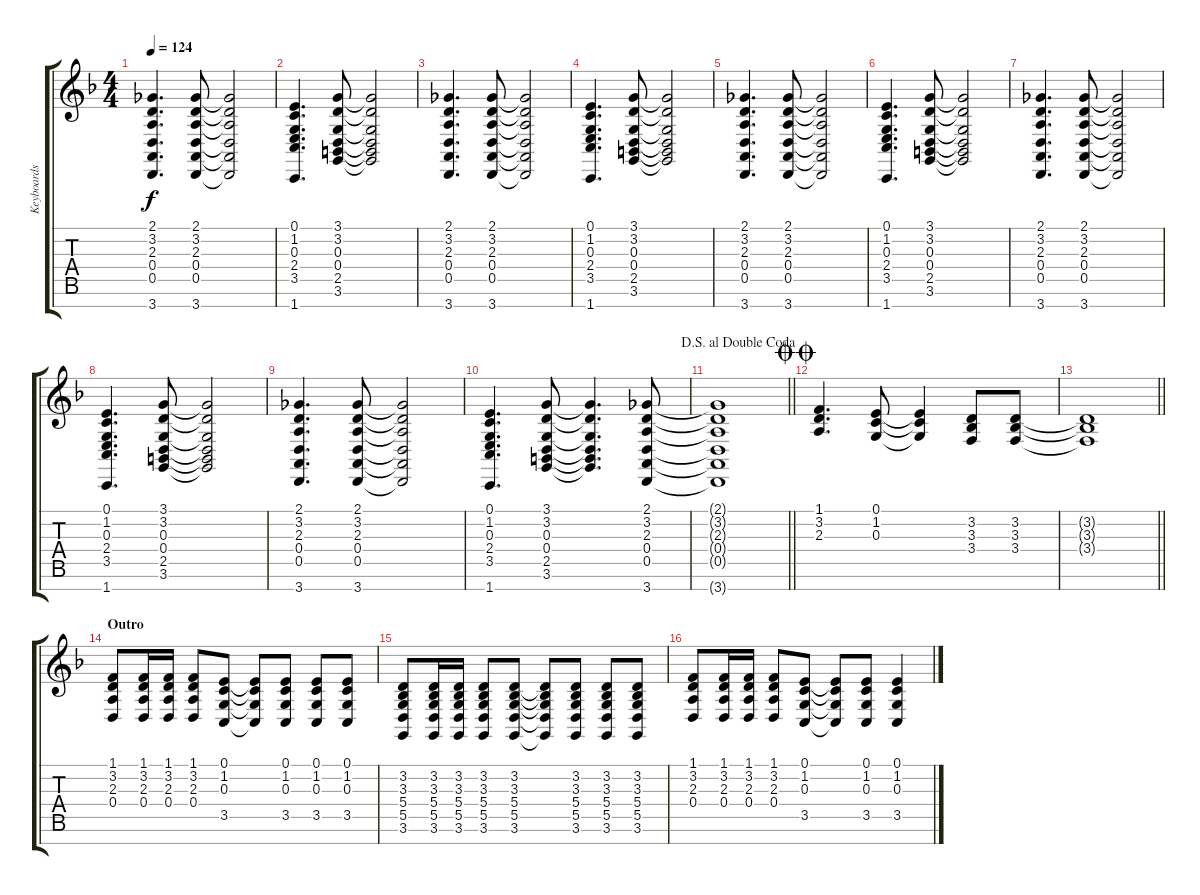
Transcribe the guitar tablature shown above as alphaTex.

\track ("Keyboards" "Keyboards") {instrument pad3polysynth}
\staff {score tabs}
\tuning (E4 B3 G3 D3 A2 E2 B1) {hide}
\ts (4 4)
\tempo 124
\clef g2
\ks f
(2.1 3.2 2.3 0.4 0.5 3.7).4{d dy f} (2.1 3.2 2.3 0.4 0.5 3.7).8 (2.1{t} 3.2{t} 2.3{t} 0.4{t} 0.5{t} 3.7{t}).2 |
(0.1 1.2 0.3 2.4 3.5 1.7).4{d} (3.1 3.2 0.3 0.4 2.5 3.6).8 (3.1{t} 3.2{t} 0.3{t} 0.4{t} 2.5{t} 3.6{t}).2 |
(2.1 3.2 2.3 0.4 0.5 3.7).4{d} (2.1 3.2 2.3 0.4 0.5 3.7).8 (2.1{t} 3.2{t} 2.3{t} 0.4{t} 0.5{t} 3.7{t}).2 |
(0.1 1.2 0.3 2.4 3.5 1.7).4{d} (3.1 3.2 0.3 0.4 2.5 3.6).8 (3.1{t} 3.2{t} 0.3{t} 0.4{t} 2.5{t} 3.6{t}).2 |
(2.1 3.2 2.3 0.4 0.5 3.7).4{d} (2.1 3.2 2.3 0.4 0.5 3.7).8 (2.1{t} 3.2{t} 2.3{t} 0.4{t} 0.5{t} 3.7{t}).2 |
(0.1 1.2 0.3 2.4 3.5 1.7).4{d} (3.1 3.2 0.3 0.4 2.5 3.6).8 (3.1{t} 3.2{t} 0.3{t} 0.4{t} 2.5{t} 3.6{t}).2 |
(2.1 3.2 2.3 0.4 0.5 3.7).4{d} (2.1 3.2 2.3 0.4 0.5 3.7).8 (2.1{t} 3.2{t} 2.3{t} 0.4{t} 0.5{t} 3.7{t}).2 |
(0.1 1.2 0.3 2.4 3.5 1.7).4{d} (3.1 3.2 0.3 0.4 2.5 3.6).8 (3.1{t} 3.2{t} 0.3{t} 0.4{t} 2.5{t} 3.6{t}).2 |
(2.1 3.2 2.3 0.4 0.5 3.7).4{d} (2.1 3.2 2.3 0.4 0.5 3.7).8 (2.1{t} 3.2{t} 2.3{t} 0.4{t} 0.5{t} 3.7{t}).2 |
(0.1 1.2 0.3 2.4 3.5 1.7).4{d} (3.1 3.2 0.3 0.4 2.5 3.6).8 (3.1{t} 3.2{t} 0.3{t} 0.4{t} 2.5{t} 3.6{t}).4{d} (2.1 3.2 2.3 0.4 0.5 3.7).8 |
\jump dalsegnoaldoublecoda
\barLineRight lightlight
(2.1{t} 3.2{t} 2.3{t} 0.4{t} 0.5{t} 3.7{t}).1 |
\jump doublecoda
(1.1 3.2 2.3).4{d} (0.1 1.2 0.3).8 (0.1{t} 1.2{t} 0.3{t}).4 (3.2 3.3 3.4).8 (3.2 3.3 3.4).8 |
\barLineRight lightlight
(3.2{t} 3.3{t} 3.4{t}).1 |
\section ("" "Outro")
(1.1 3.2 2.3 0.4).8 (1.1 3.2 2.3 0.4).16 (1.1 3.2 2.3 0.4).16 (1.1 3.2 2.3 0.4).8 (0.1 1.2 0.3 3.5).8 (0.1{t} 1.2{t} 0.3{t} 3.5{t}).8 (0.1 1.2 0.3 3.5).8 (0.1 1.2 0.3 3.5).8 (0.1 1.2 0.3 3.5).8 |
(3.2 3.3 5.4 5.5 3.6).8 (3.2 3.3 5.4 5.5 3.6).16 (3.2 3.3 5.4 5.5 3.6).16 (3.2 3.3 5.4 5.5 3.6).8 (3.2 3.3 5.4 5.5 3.6).8 (3.2{t} 3.3{t} 5.4{t} 5.5{t} 3.6{t}).8 (3.2 3.3 5.4 5.5 3.6).8 (3.2 3.3 5.4 5.5 3.6).8 (3.2 3.3 5.4 5.5 3.6).8 |
(1.1 3.2 2.3 0.4).8 (1.1 3.2 2.3 0.4).16 (1.1 3.2 2.3 0.4).16 (1.1 3.2 2.3 0.4).8 (0.1 1.2 0.3 3.5).8 (0.1{t} 1.2{t} 0.3{t} 3.5{t}).8 (0.1 1.2 0.3 3.5).8 (0.1 1.2 0.3 3.5).4
